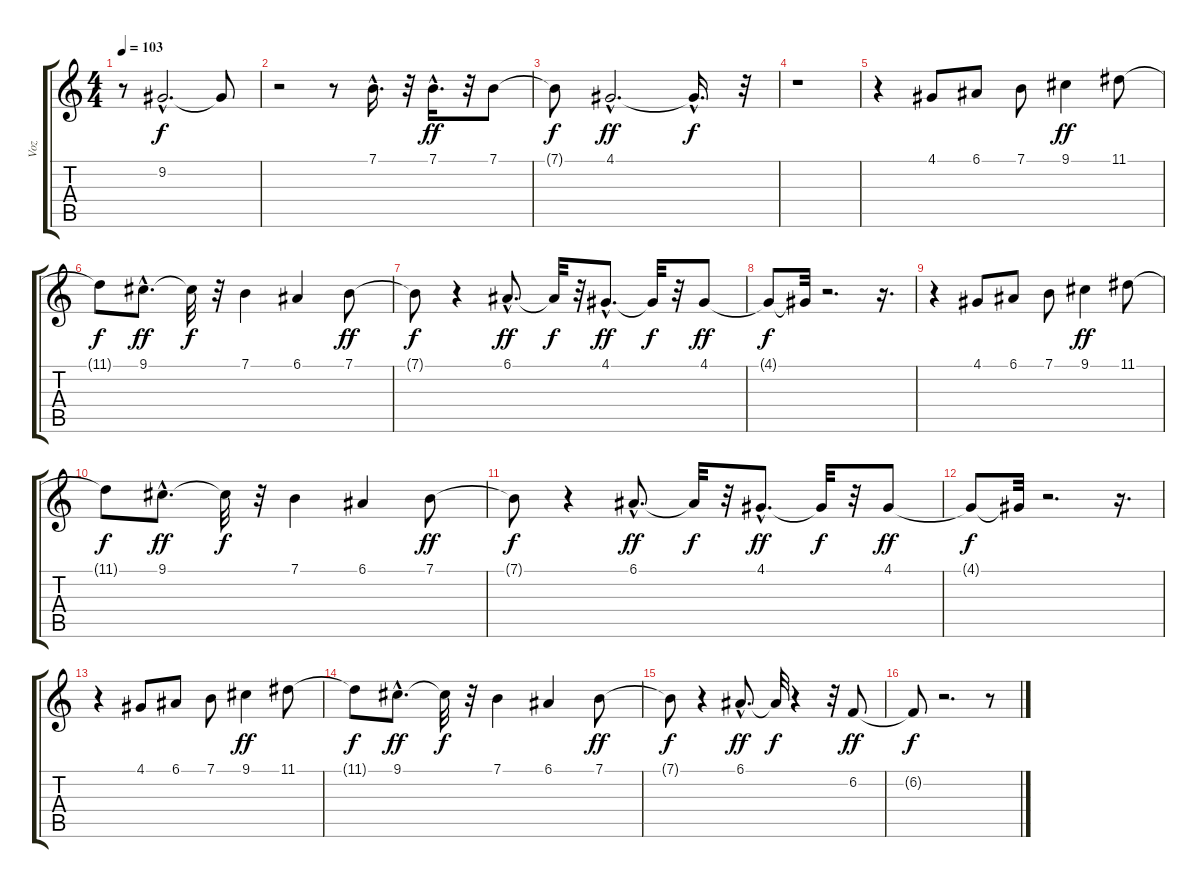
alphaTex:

\track ("Voz" "Voz") {instrument englishhorn}
\staff {score tabs}
\tuning (E4 B3 G3 D3 A2 E2) {hide}
\ts (4 4)
\tempo 103
\clef g2
\ks c
r.8{dy ff} 9.2{hac}.2{d dy f} 9.2{t}.8 |
r.2 r.8 7.1{hac}.16{d} r.32 7.1{hac}.16{d dy ff} r.32 7.1.8 |
7.1{t}.8{dy f} 4.1{hac}.2{d dy ff} 4.1{hac t}.16{d dy f} r.32 |
r.1 |
r.4 4.1.8 6.1.8 7.1.8 9.1.4{dy ff} 11.1.8 |
11.1{t}.8{dy f} 9.1{hac}.8{d dy ff} 9.1{t}.32{dy f} r.32 7.1.4 6.1.4 7.1.8{dy ff} |
7.1{t}.8{dy f} r.4 6.1{hac}.8{d dy ff} 6.1{t}.32{dy f} r.32 4.1{hac}.8{d dy ff} 4.1{t}.32{dy f} r.32 4.1.8{dy ff} |
4.1{t}.8{dy f} 4.1{t}.32 r.2{d} r.16{d} |
r.4 4.1.8 6.1.8 7.1.8 9.1.4{dy ff} 11.1.8 |
11.1{t}.8{dy f} 9.1{hac}.8{d dy ff} 9.1{t}.32{dy f} r.32 7.1.4 6.1.4 7.1.8{dy ff} |
7.1{t}.8{dy f} r.4 6.1{hac}.8{d dy ff} 6.1{t}.32{dy f} r.32 4.1{hac}.8{d dy ff} 4.1{t}.32{dy f} r.32 4.1.8{dy ff} |
4.1{t}.8{dy f} 4.1{t}.32 r.2{d} r.16{d} |
r.4 4.1.8 6.1.8 7.1.8 9.1.4{dy ff} 11.1.8 |
11.1{t}.8{dy f} 9.1{hac}.8{d dy ff} 9.1{t}.32{dy f} r.32 7.1.4 6.1.4 7.1.8{dy ff} |
7.1{t}.8{dy f} r.4 6.1{hac}.8{d dy ff} 6.1{t}.32{dy f} r.4 r.32 6.2.8{dy ff} |
6.2{t}.8{dy f} r.2{d} r.8
